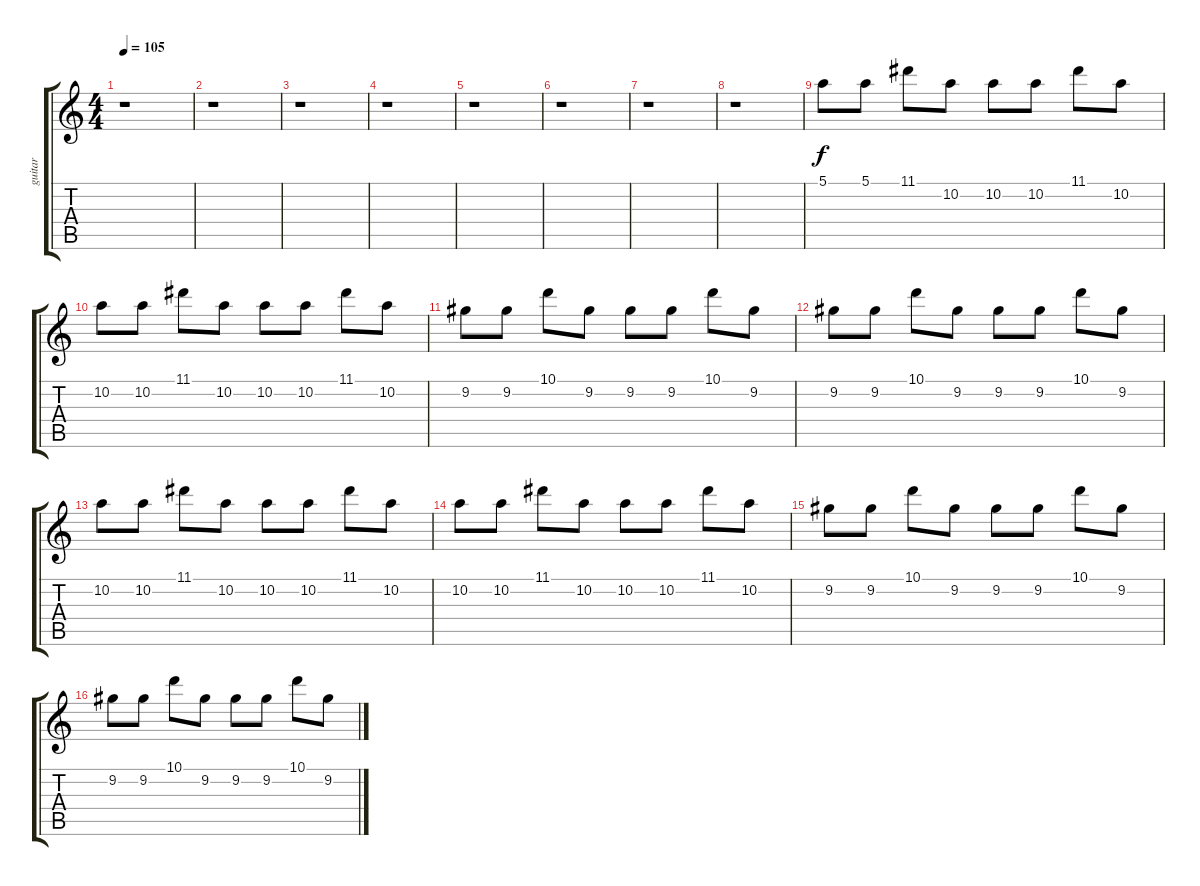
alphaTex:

\track ("guitar" "guitar") {instrument electricguitarclean}
\staff {score tabs}
\tuning (E4 B3 G3 D3 A2 E2) {hide}
\ts (4 4)
\tempo 105
\clef g2
\ks c
r.1{dy f} |
r.1 |
r.1 |
r.1 |
r.1 |
r.1 |
r.1 |
r.1 |
5.1.8 5.1.8 11.1.8 10.2.8 10.2.8 10.2.8 11.1.8 10.2.8 |
10.2.8 10.2.8 11.1.8 10.2.8 10.2.8 10.2.8 11.1.8 10.2.8 |
9.2.8 9.2.8 10.1.8 9.2.8 9.2.8 9.2.8 10.1.8 9.2.8 |
9.2.8 9.2.8 10.1.8 9.2.8 9.2.8 9.2.8 10.1.8 9.2.8 |
10.2.8 10.2.8 11.1.8 10.2.8 10.2.8 10.2.8 11.1.8 10.2.8 |
10.2.8 10.2.8 11.1.8 10.2.8 10.2.8 10.2.8 11.1.8 10.2.8 |
9.2.8 9.2.8 10.1.8 9.2.8 9.2.8 9.2.8 10.1.8 9.2.8 |
9.2.8 9.2.8 10.1.8 9.2.8 9.2.8 9.2.8 10.1.8 9.2.8
